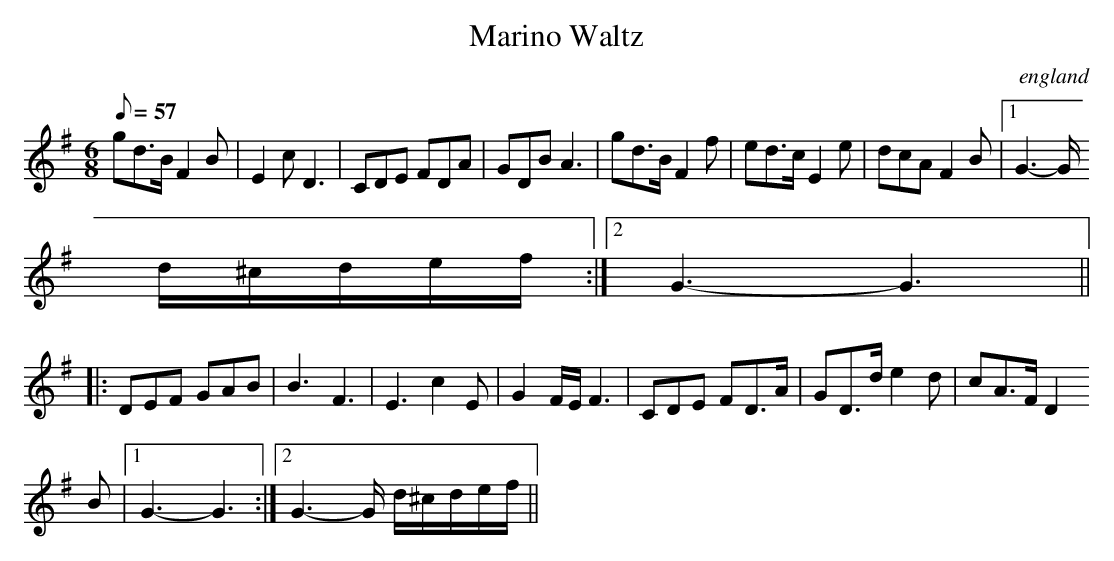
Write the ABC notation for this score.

X:1
T:Marino Waltz
O:england
M:6/8
L:1/8
Q:57
K:G
gd>B F2 B|E2 c D3|CDE FDA|GDB A3|gd>B F2 f|ed>c E2 e|dcA F2 B|1G3-G/2
d/2^c/2d/2e/2f/2:|2G3-G3||
|:DEF GAB|B3 F3|E3 c2 E|G2 F/2E/2 F3|CDE FD>A|GD>d e2 d|cA>F D2
B|1G3-G3:|2G3-G/2 d/2^c/2d/2e/2f/2||
